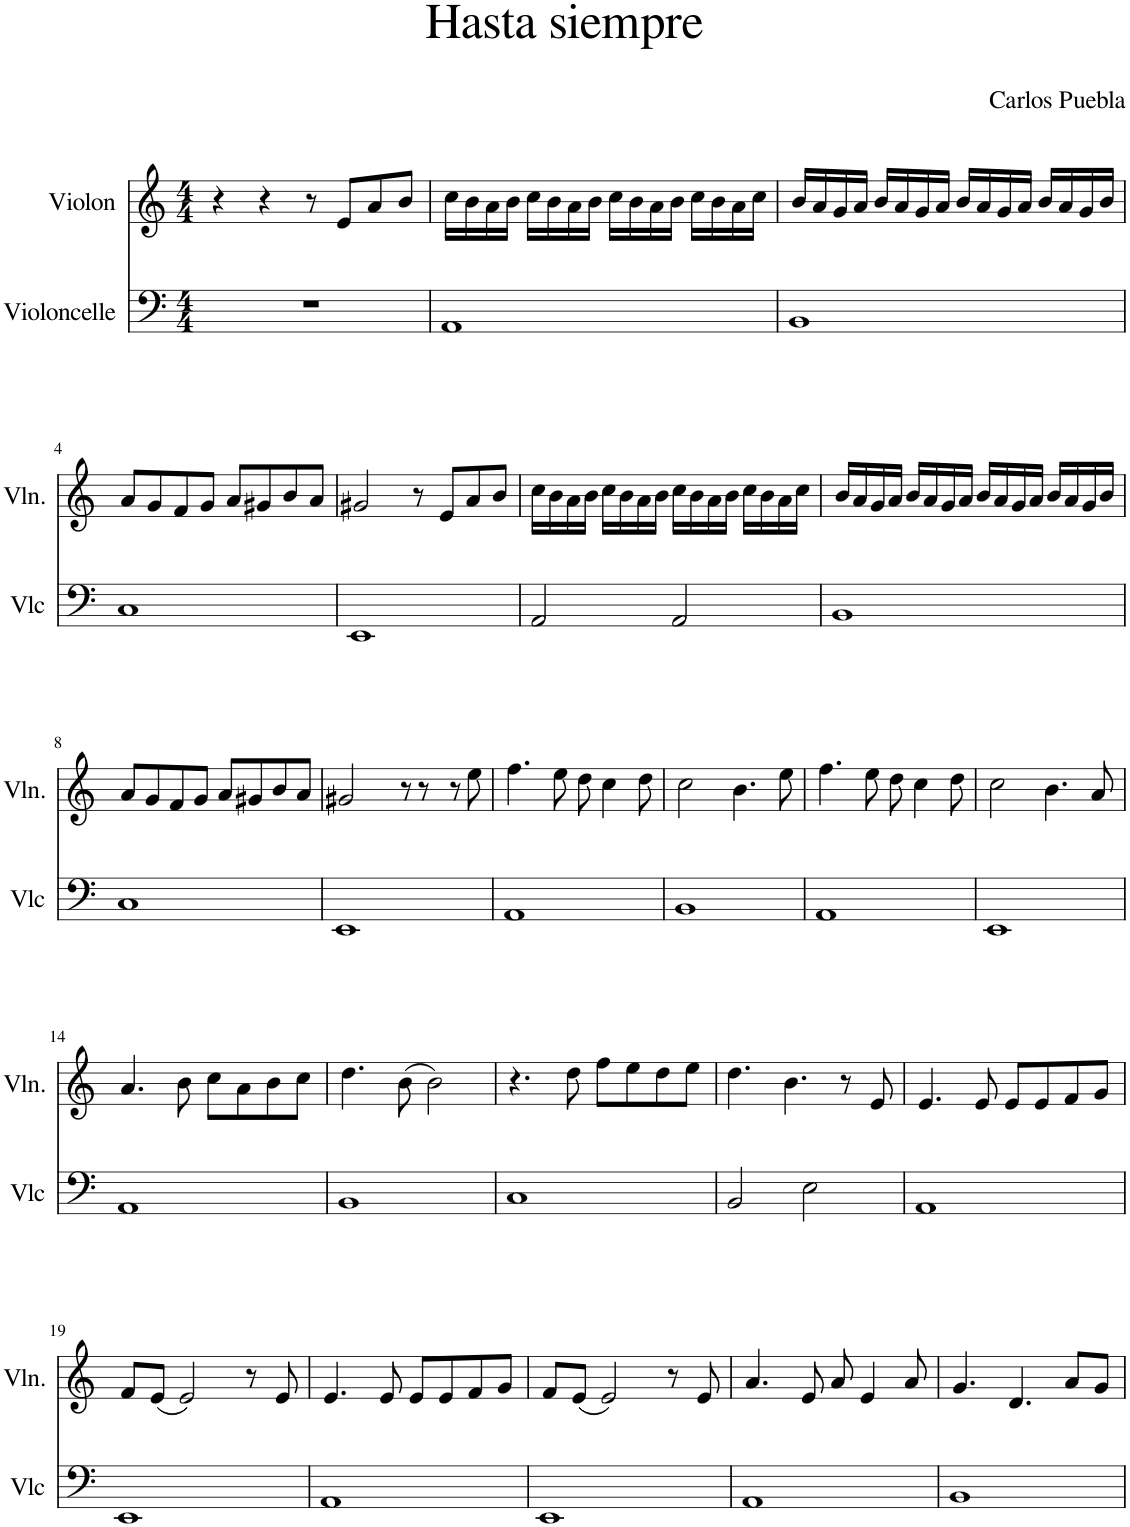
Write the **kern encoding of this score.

**kern	**kern
*part2	*part1
*staff2	*staff1
*I"Violoncelle	*I"Violon
*I'Vlc	*I'Vln.
*clefF4	*clefG2
*k[]	*k[]
*M4/4	*M4/4
=1	=1
1r	4r
.	4r
.	8r
.	8e/L
.	8a/
.	8b/J
=2	=2
1AA	16cc\LL
.	16b\
.	16a\
.	16b\JJ
.	16cc\LL
.	16b\
.	16a\
.	16b\JJ
.	16cc\LL
.	16b\
.	16a\
.	16b\JJ
.	16cc\LL
.	16b\
.	16a\
.	16cc\JJ
=3	=3
1BB	16b/LL
.	16a/
.	16g/
.	16a/JJ
.	16b/LL
.	16a/
.	16g/
.	16a/JJ
.	16b/LL
.	16a/
.	16g/
.	16a/JJ
.	16b/LL
.	16a/
.	16g/
.	16b/JJ
!!LO:LB:g=z
=4	=4
1C	8a/L
.	8g/
.	8f/
.	8g/J
.	8a/L
.	8g#X/
.	8b/
.	8a/J
=5	=5
1EE	2g#X/
.	8r
.	8e/L
.	8a/
.	8b/J
=6	=6
2AA/	16cc\LL
.	16b\
.	16a\
.	16b\JJ
.	16cc\LL
.	16b\
.	16a\
.	16b\JJ
2AA/	16cc\LL
.	16b\
.	16a\
.	16b\JJ
.	16cc\LL
.	16b\
.	16a\
.	16cc\JJ
=7	=7
1BB	16b/LL
.	16a/
.	16g/
.	16a/JJ
.	16b/LL
.	16a/
.	16g/
.	16a/JJ
.	16b/LL
.	16a/
.	16g/
.	16a/JJ
.	16b/LL
.	16a/
.	16g/
.	16b/JJ
!!LO:LB:g=z
=8	=8
1C	8a/L
.	8g/
.	8f/
.	8g/J
.	8a/L
.	8g#X/
.	8b/
.	8a/J
=9	=9
1EE	2g#X/
.	8r
.	8r
.	8r
.	8ee\
=10	=10
1AA	4.ff\
.	8ee\
.	8dd\
.	4cc\
.	8dd\
=11	=11
1BB	2cc\
.	4.b\
.	8ee\
=12	=12
1AA	4.ff\
.	8ee\
.	8dd\
.	4cc\
.	8dd\
=13	=13
1EE	2cc\
.	4.b\
.	8a/
!!LO:LB:g=z
=14	=14
1AA	4.a/
.	8b\
.	8cc\L
.	8a\
.	8b\
.	8cc\J
=15	=15
1BB	4.dd\
.	(8b\
.	2b\)
=16	=16
1C	4.r
.	8dd\
.	8ff\L
.	8ee\
.	8dd\
.	8ee\J
=17	=17
2BB/	4.dd\
.	4.b\
2E\	.
.	8r
.	8e/
=18	=18
1AA	4.e/
.	8e/
.	8e/L
.	8e/
.	8f/
.	8g/J
!!LO:LB:g=z
=19	=19
1EE	8f/L
.	(8e/J
.	2e/)
.	8r
.	8e/
=20	=20
1AA	4.e/
.	8e/
.	8e/L
.	8e/
.	8f/
.	8g/J
=21	=21
1EE	8f/L
.	(8e/J
.	2e/)
.	8r
.	8e/
=22	=22
1AA	4.a/
.	8e/
.	8a/
.	4e/
.	8a/
=23	=23
1BB	4.g/
.	4.d/
.	8a/L
.	8g/J
=	=
*-	*-
